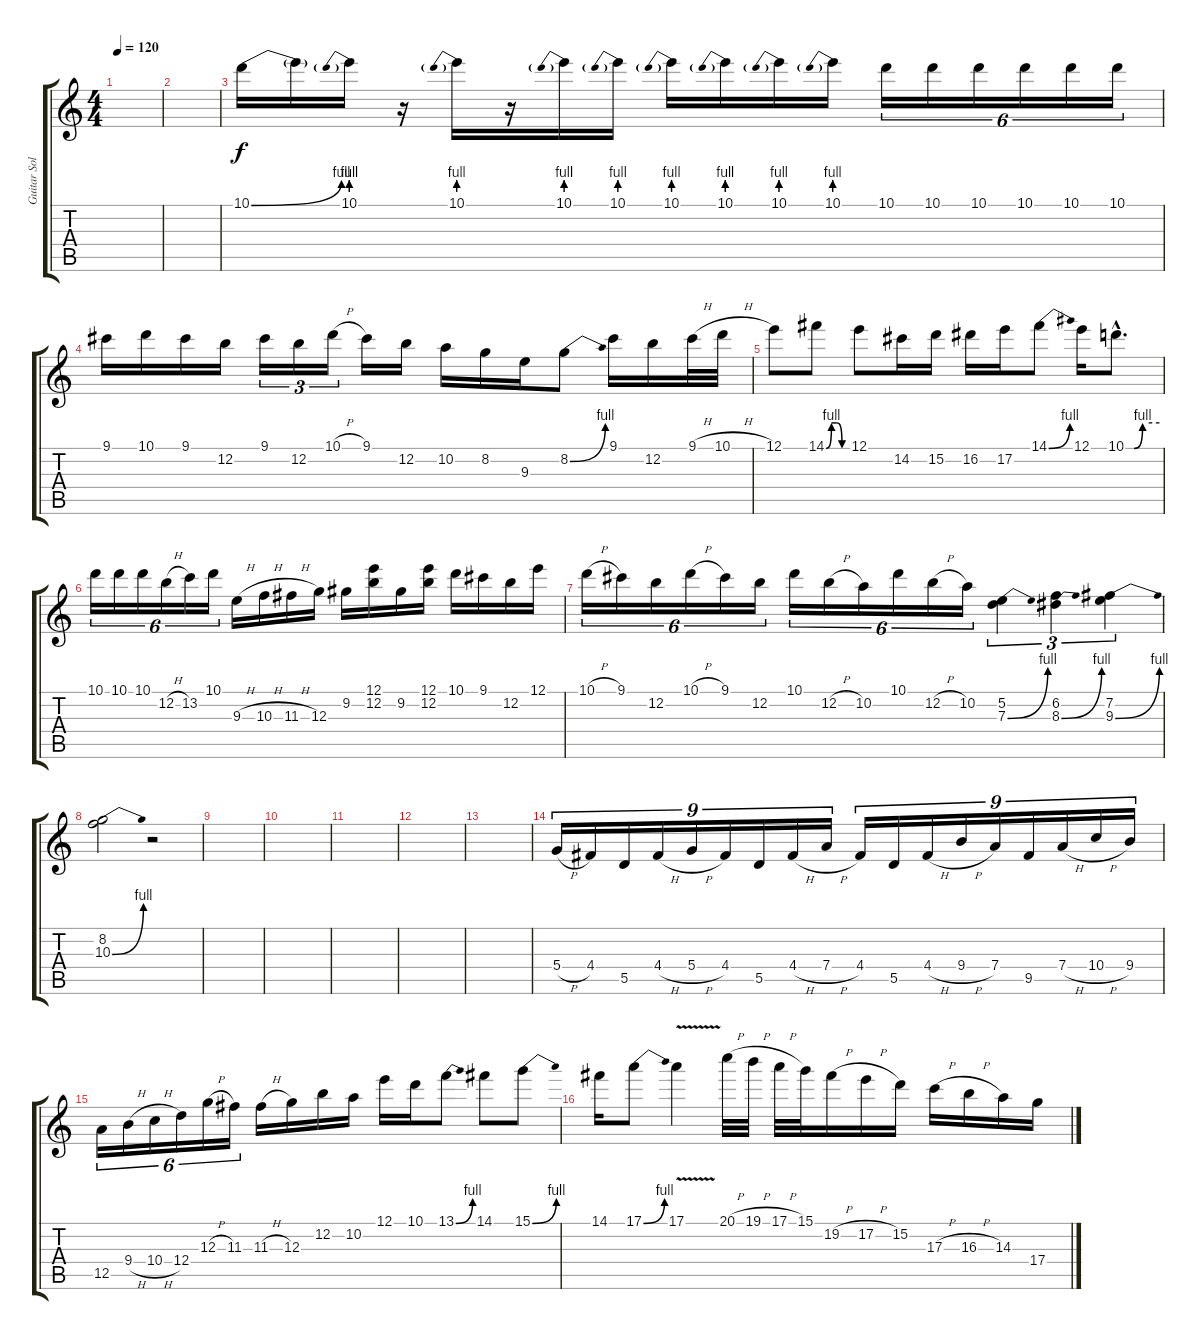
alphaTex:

\track ("Guitar Solo" "Guitar Sol") {instrument distortionguitar}
\staff {score tabs}
\tuning (E4 B3 G3 D3 A2 E2) {hide}
\ts (4 4)
\tempo 120
\clef g2
\ks c
|
|
10.1{be (bend 0 0 60 4)}.16{volume 15 balance 15} 10.1{t}.16 10.1{be (prebend 0 4 60 4)}.16 r.16 10.1{be (prebend 0 4 60 4)}.16 r.16 10.1{be (prebend 0 4 60 4)}.16 10.1{be (prebend 0 4 60 4)}.16 10.1{be (prebend 0 4 60 4)}.16 10.1{be (prebend 0 4 60 4)}.16 10.1{be (prebend 0 4 60 4)}.16 10.1{be (prebend 0 4 60 4)}.16 10.1.16{tu (6 4)} 10.1.16{tu (6 4)} 10.1.16{tu (6 4)} 10.1.16{tu (6 4)} 10.1.16{tu (6 4)} 10.1.16{tu (6 4)} |
9.1.16{balance 15} 10.1.16 9.1.16 12.2.16 9.1.16{tu (3 2)} 12.2.16{tu (3 2)} 10.1{h}.16{tu (3 2)} 9.1.16 12.2.16 10.2.16 8.2.16 9.3.16 8.2{be (bend 0 0 60 4)}.8 9.1.16 12.2.16 9.1{h}.32 10.1{h}.32 |
12.1.8{balance 15} 14.1{be (custom 0 0 15 4 30 4 45 0 60 0)}.8 12.1.8 14.2.16 15.2.16 16.2.16 17.2.16 14.1{be (bend 0 0 60 4)}.8 12.1.16 10.1{be (custom 0 0 15 0 30 4 60 4) hac}.8{d} |
10.1.16{tu (6 4) balance 15} 10.1.16{tu (6 4)} 10.1.16{tu (6 4)} 12.2{h}.16{tu (6 4)} 13.2.16{tu (6 4)} 10.1.16{tu (6 4)} 9.3{h}.16 10.3{h}.16 11.3{h}.16 12.3.16 9.2.16 (12.1 12.2).16 9.2.16 (12.1 12.2).16 10.1.16 9.1.16 12.2.16 12.1.16 |
10.1{h}.16{tu (6 4) balance 15} 9.1.16{tu (6 4)} 12.2.16{tu (6 4)} 10.1{h}.16{tu (6 4)} 9.1.16{tu (6 4)} 12.2.16{tu (6 4)} 10.1.16{tu (6 4)} 12.2{h}.16{tu (6 4)} 10.2.16{tu (6 4)} 10.1.16{tu (6 4)} 12.2{h}.16{tu (6 4)} 10.2.16{tu (6 4)} (5.2 7.3{be (bend 0 0 60 4)}).4{tu (3 2)} (6.2 8.3{be (bend 0 0 60 4)}).4{tu (3 2)} (7.2 9.3{be (bend 0 0 60 4)}).4{tu (3 2)} |
(8.2 10.3{be (bend 0 0 60 4)}).2{balance 15} r.2 |
|
|
|
|
|
5.4{h}.16{tu (9 8) balance 15} 4.4.16{tu (9 8)} 5.5.16{tu (9 8)} 4.4{h}.16{tu (9 8)} 5.4{h}.16{tu (9 8)} 4.4.16{tu (9 8)} 5.5.16{tu (9 8)} 4.4{h}.16{tu (9 8)} 7.4{h}.16{tu (9 8)} 4.4.16{tu (9 8)} 5.5.16{tu (9 8)} 4.4{h}.16{tu (9 8)} 9.4{h}.16{tu (9 8)} 7.4.16{tu (9 8)} 9.5.16{tu (9 8)} 7.4{h}.16{tu (9 8)} 10.4{h}.16{tu (9 8)} 9.4.16{tu (9 8)} |
12.5.16{tu (6 4) balance 15} 9.4{h}.16{tu (6 4)} 10.4{h}.16{tu (6 4)} 12.4.16{tu (6 4)} 12.3{h}.16{tu (6 4)} 11.3.16{tu (6 4)} 11.3{h}.16 12.3.16 12.2.16 10.2.16 12.1.16 10.1.16 13.1{be (bend 0 0 60 4)}.8 14.1.8 15.1{be (bend 0 0 60 4)}.8 |
14.1.16{balance 15} 17.1{be (bend 0 0 60 4)}.8 17.1{v}.4 20.1{h}.32 19.1{h}.32 17.1{h}.32 15.1.32 19.2{h}.16 17.2{h}.16 15.2.16 17.3{h}.16 16.3{h}.16 14.3.16 17.4.16
